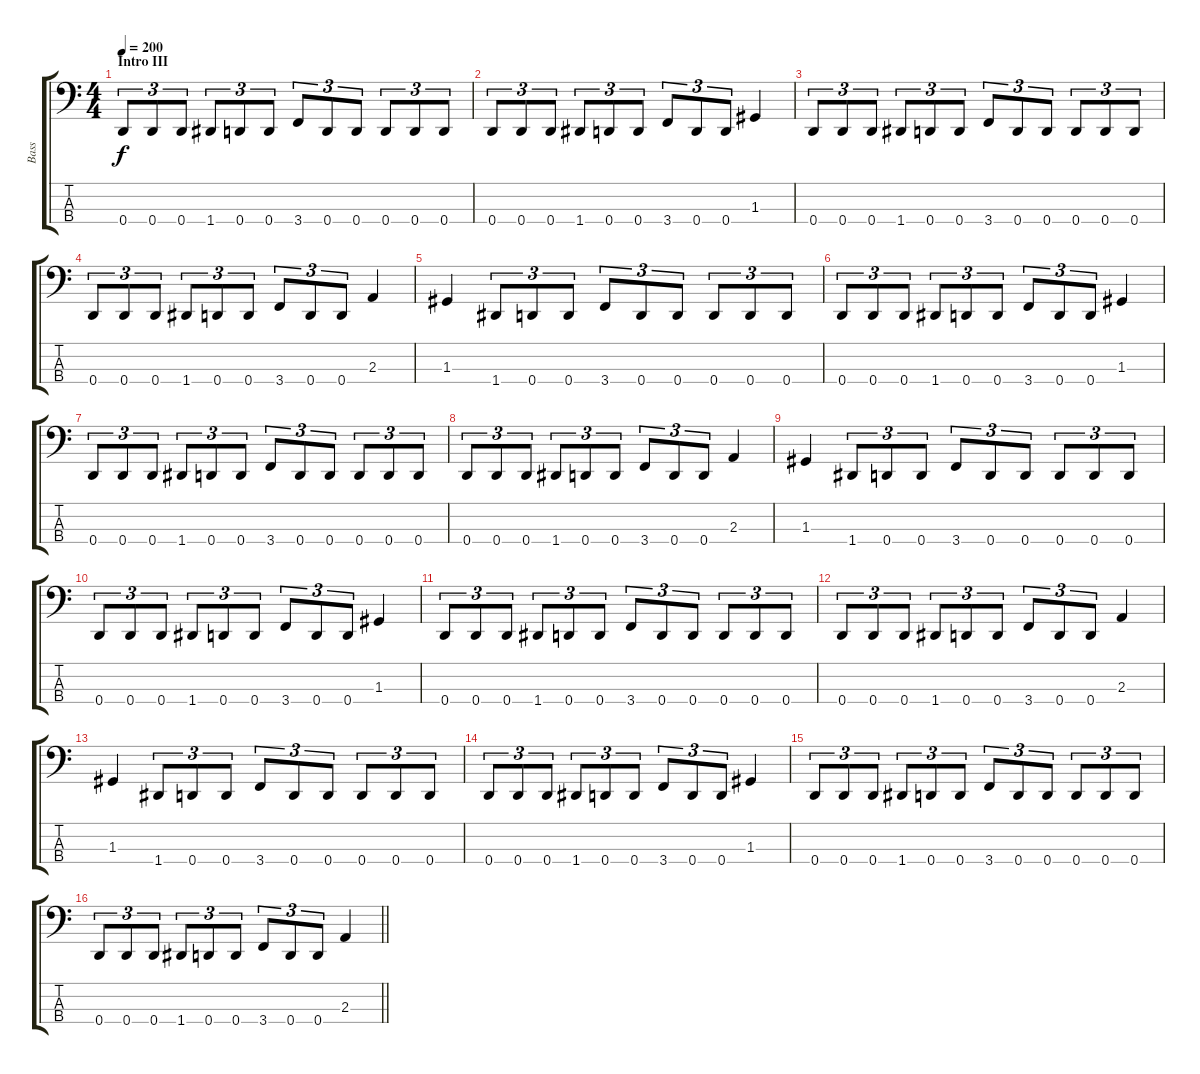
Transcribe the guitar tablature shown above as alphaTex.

\track ("Bass" "Bass") {instrument electricbassfinger}
\staff {score tabs}
\tuning (F2 C2 G1 D1) {hide}
\ts (4 4)
\section ("" "Intro III")
\tempo 200
\clef f4
\ks c
0.4.8{tu (3 2) dy f} 0.4.8{tu (3 2)} 0.4.8{tu (3 2)} 1.4.8{tu (3 2)} 0.4.8{tu (3 2)} 0.4.8{tu (3 2)} 3.4.8{tu (3 2)} 0.4.8{tu (3 2)} 0.4.8{tu (3 2)} 0.4.8{tu (3 2)} 0.4.8{tu (3 2)} 0.4.8{tu (3 2)} |
0.4.8{tu (3 2)} 0.4.8{tu (3 2)} 0.4.8{tu (3 2)} 1.4.8{tu (3 2)} 0.4.8{tu (3 2)} 0.4.8{tu (3 2)} 3.4.8{tu (3 2)} 0.4.8{tu (3 2)} 0.4.8{tu (3 2)} 1.3.4 |
0.4.8{tu (3 2)} 0.4.8{tu (3 2)} 0.4.8{tu (3 2)} 1.4.8{tu (3 2)} 0.4.8{tu (3 2)} 0.4.8{tu (3 2)} 3.4.8{tu (3 2)} 0.4.8{tu (3 2)} 0.4.8{tu (3 2)} 0.4.8{tu (3 2)} 0.4.8{tu (3 2)} 0.4.8{tu (3 2)} |
0.4.8{tu (3 2)} 0.4.8{tu (3 2)} 0.4.8{tu (3 2)} 1.4.8{tu (3 2)} 0.4.8{tu (3 2)} 0.4.8{tu (3 2)} 3.4.8{tu (3 2)} 0.4.8{tu (3 2)} 0.4.8{tu (3 2)} 2.3.4 |
1.3.4 1.4.8{tu (3 2)} 0.4.8{tu (3 2)} 0.4.8{tu (3 2)} 3.4.8{tu (3 2)} 0.4.8{tu (3 2)} 0.4.8{tu (3 2)} 0.4.8{tu (3 2)} 0.4.8{tu (3 2)} 0.4.8{tu (3 2)} |
0.4.8{tu (3 2)} 0.4.8{tu (3 2)} 0.4.8{tu (3 2)} 1.4.8{tu (3 2)} 0.4.8{tu (3 2)} 0.4.8{tu (3 2)} 3.4.8{tu (3 2)} 0.4.8{tu (3 2)} 0.4.8{tu (3 2)} 1.3.4 |
0.4.8{tu (3 2)} 0.4.8{tu (3 2)} 0.4.8{tu (3 2)} 1.4.8{tu (3 2)} 0.4.8{tu (3 2)} 0.4.8{tu (3 2)} 3.4.8{tu (3 2)} 0.4.8{tu (3 2)} 0.4.8{tu (3 2)} 0.4.8{tu (3 2)} 0.4.8{tu (3 2)} 0.4.8{tu (3 2)} |
0.4.8{tu (3 2)} 0.4.8{tu (3 2)} 0.4.8{tu (3 2)} 1.4.8{tu (3 2)} 0.4.8{tu (3 2)} 0.4.8{tu (3 2)} 3.4.8{tu (3 2)} 0.4.8{tu (3 2)} 0.4.8{tu (3 2)} 2.3.4 |
1.3.4 1.4.8{tu (3 2)} 0.4.8{tu (3 2)} 0.4.8{tu (3 2)} 3.4.8{tu (3 2)} 0.4.8{tu (3 2)} 0.4.8{tu (3 2)} 0.4.8{tu (3 2)} 0.4.8{tu (3 2)} 0.4.8{tu (3 2)} |
0.4.8{tu (3 2)} 0.4.8{tu (3 2)} 0.4.8{tu (3 2)} 1.4.8{tu (3 2)} 0.4.8{tu (3 2)} 0.4.8{tu (3 2)} 3.4.8{tu (3 2)} 0.4.8{tu (3 2)} 0.4.8{tu (3 2)} 1.3.4 |
0.4.8{tu (3 2)} 0.4.8{tu (3 2)} 0.4.8{tu (3 2)} 1.4.8{tu (3 2)} 0.4.8{tu (3 2)} 0.4.8{tu (3 2)} 3.4.8{tu (3 2)} 0.4.8{tu (3 2)} 0.4.8{tu (3 2)} 0.4.8{tu (3 2)} 0.4.8{tu (3 2)} 0.4.8{tu (3 2)} |
0.4.8{tu (3 2)} 0.4.8{tu (3 2)} 0.4.8{tu (3 2)} 1.4.8{tu (3 2)} 0.4.8{tu (3 2)} 0.4.8{tu (3 2)} 3.4.8{tu (3 2)} 0.4.8{tu (3 2)} 0.4.8{tu (3 2)} 2.3.4 |
1.3.4 1.4.8{tu (3 2)} 0.4.8{tu (3 2)} 0.4.8{tu (3 2)} 3.4.8{tu (3 2)} 0.4.8{tu (3 2)} 0.4.8{tu (3 2)} 0.4.8{tu (3 2)} 0.4.8{tu (3 2)} 0.4.8{tu (3 2)} |
0.4.8{tu (3 2)} 0.4.8{tu (3 2)} 0.4.8{tu (3 2)} 1.4.8{tu (3 2)} 0.4.8{tu (3 2)} 0.4.8{tu (3 2)} 3.4.8{tu (3 2)} 0.4.8{tu (3 2)} 0.4.8{tu (3 2)} 1.3.4 |
0.4.8{tu (3 2)} 0.4.8{tu (3 2)} 0.4.8{tu (3 2)} 1.4.8{tu (3 2)} 0.4.8{tu (3 2)} 0.4.8{tu (3 2)} 3.4.8{tu (3 2)} 0.4.8{tu (3 2)} 0.4.8{tu (3 2)} 0.4.8{tu (3 2)} 0.4.8{tu (3 2)} 0.4.8{tu (3 2)} |
\barLineRight lightlight
0.4.8{tu (3 2)} 0.4.8{tu (3 2)} 0.4.8{tu (3 2)} 1.4.8{tu (3 2)} 0.4.8{tu (3 2)} 0.4.8{tu (3 2)} 3.4.8{tu (3 2)} 0.4.8{tu (3 2)} 0.4.8{tu (3 2)} 2.3.4
